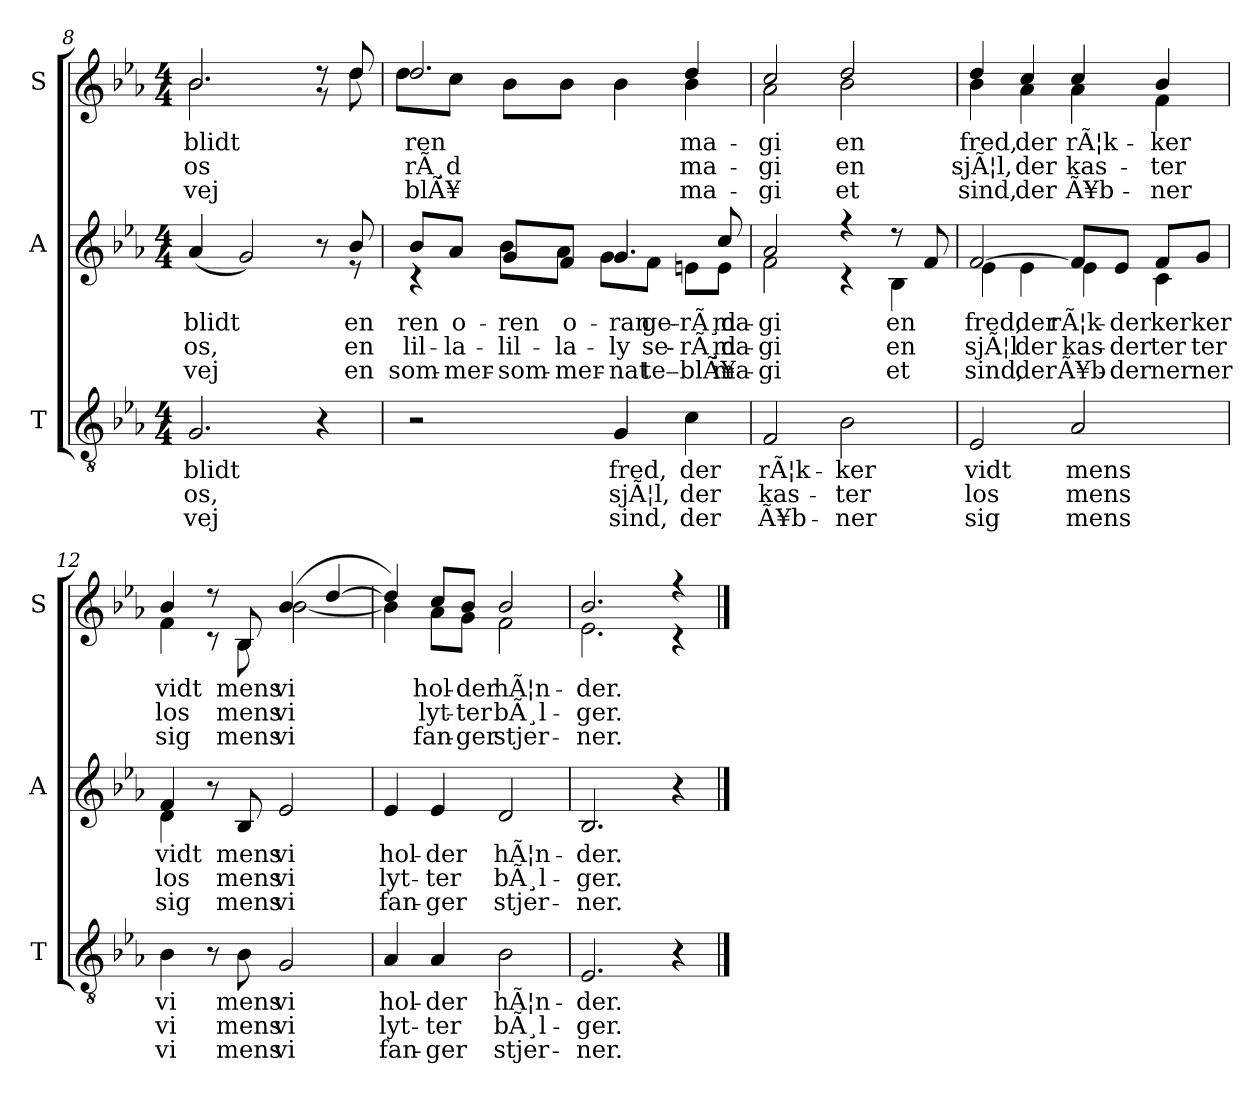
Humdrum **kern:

**kern	**text	**text	**text	**kern	**text	**text	**text	**kern	**text	**text	**text
*part3	*part3	*part3	*part3	*part2	*part2	*part2	*part2	*part1	*part1	*part1	*part1
*staff3	*staff3	*staff3	*staff3	*staff2	*staff2	*staff2	*staff2	*staff1	*staff1	*staff1	*staff1
*I"T	*	*	*	*I"A	*	*	*	*I"S	*	*	*
*I'T	*	*	*	*I'A	*	*	*	*I'S	*	*	*
*clefGv2	*	*	*	*clefG2	*	*	*	*clefG2	*	*	*
*k[b-e-a-]	*	*	*	*k[b-e-a-]	*	*	*	*k[b-e-a-]	*	*	*
*M4/4	*	*	*	*M4/4	*	*	*	*M4/4	*	*	*
=8	=8	=8	=8	=8	=8	=8	=8	=8	=8	=8	=8
*	*	*	*	*^	*	*	*	*^	*	*	*
2.G/	blidt	os,	vej	(<4a-/	2..ryy	blidt	os,	vej	2.b-/	2.b-\	blidt	os	vej
.	.	.	.	2g/)	.	.	.	.	.	.	.	.	.
4r	.	.	.	8r	.	.	.	.	8r	8r	.	.	.
.	.	.	.	8b-/	8r	en	en	en	8dd/	8dd\	.	.	.
=9	=9	=9	=9	=9	=9	=9	=9	=9	=9	=9	=9	=9	=9
2r	.	.	.	8b-/L	4r	ren	lil-	som-	2.dd/	8dd\L	ren	rÃ¸d	blÃ¥
.	.	.	.	8a-/J	.	o-	-la-	-mer-	.	8cc\J	.	.	.
.	.	.	.	8g/L	8b-\L	ren	lil-	som-	.	8b-\L	.	.	.
.	.	.	.	8f/J	8a-\J	o-	-la-	-mer-	.	8b-\J	.	.	.
4G/	fred,	sjÃ¦l,	sind,	4.g/	8g\L	-ran-	-ly-	-nat-	.	4b-\	.	.	.
.	.	.	.	.	8f\J	-ge-	-se-	-te-	.	.	.	.	.
4c\	der	der	der	.	8en\L	-rÃ¸d	-rÃ¸d	-blÃ¥	4dd/	4b-\	ma-	ma-	ma-
.	.	.	.	8cc/	8e\J	ma-	ma-	ma-	.	.	.	.	.
!!LO:PB:g=z	!!
=10	=10	=10	=10	=10	=10	=10	=10	=10	=10	=10	=10	=10	=10
2F/	rÃ¦k-	kas-	Ã¥b-	2a-/	2f\	-gi	-gi	-gi	2cc/	2a-\	-gi	-gi	-gi
2B-\	-ker	-ter	-ner	4r	4r	.	.	.	2dd/	2b-\	en	en	et
.	.	.	.	8r	4B-\	en	en	et	.	.	.	.	.
.	.	.	.	8f/	.	.	.	.	.	.	.	.	.
=11	=11	=11	=11	=11	=11	=11	=11	=11	=11	=11	=11	=11	=11
2E-/	vidt	los	sig	[2f/	4e-\	fred,	sjÃ¦l	sind,	4dd/	4b-\	fred,	sjÃ¦l,	sind,
.	.	.	.	.	4e-\	der	der	der	4cc/	4a-\	der	der	der
2A-/	mens	mens	mens	8f/L]	4e-\	rÃ¦k-	kas-	Ã¥b-	4cc/	4a-\	rÃ¦k-	kas-	Ã¥b-
.	.	.	.	8e-/J	.	der	der	der	.	.	.	.	.
.	.	.	.	8f/L	4c\	-ker	-ter	-ner	4b-/	4f\	-ker	-ter	-ner
.	.	.	.	8g/J	.	-ker	-ter	-ner	.	.	.	.	.
=12	=12	=12	=12	=12	=12	=12	=12	=12	=12	=12	=12	=12	=12
4B-\	vi	vi	vi	4f/	4d\	vidt	los	sig	4b-/	4f\	vidt	los	sig
8r	.	.	.	8r	2.ryy	.	.	.	8r	8r	.	.	.
8B-\	mens	mens	mens	8B-/	.	mens	mens	mens	8B-/	8B-\	mens	mens	mens
2G/	vi	vi	vi	2e-/	.	vi	vi	vi	(>4b-/	[2b-\	vi	vi	vi
.	.	.	.	.	.	.	.	.	[4dd/	.	.	.	.
*	*	*	*	*v	*v	*	*	*	*	*	*	*	*
=13	=13	=13	=13	=13	=13	=13	=13	=13	=13	=13	=13	=13
4A-/	hol-	lyt-	fan-	4e-/	hol-	lyt-	fan-	4dd/])	4b-\]	.	.	.
4A-/	-der	-ter	-ger	4e-/	-der	-ter	-ger	8cc/L	8a-\L	hol-	lyt-	fan-
.	.	.	.	.	.	.	.	8b-/J	8g\J	-der	-ter	-ger
2B-\	hÃ¦n-	bÃ¸l-	stjer-	2d/	hÃ¦n-	bÃ¸l-	stjer-	2b-/	2f\	hÃ¦n-	bÃ¸l-	stjer-
=14	=14	=14	=14	=14	=14	=14	=14	=14	=14	=14	=14	=14
2.E-/	-der.	-ger.	-ner.	2.B-/	-der.	-ger.	-ner.	2.b-/	2.e-\	-der.	-ger.	-ner.
4r	.	.	.	4r	.	.	.	4r	4r	.	.	.
*	*	*	*	*	*	*	*	*v	*v	*	*	*
==	==	==	==	==	==	==	==	==	==	==	==
*-	*-	*-	*-	*-	*-	*-	*-	*-	*-	*-	*-
